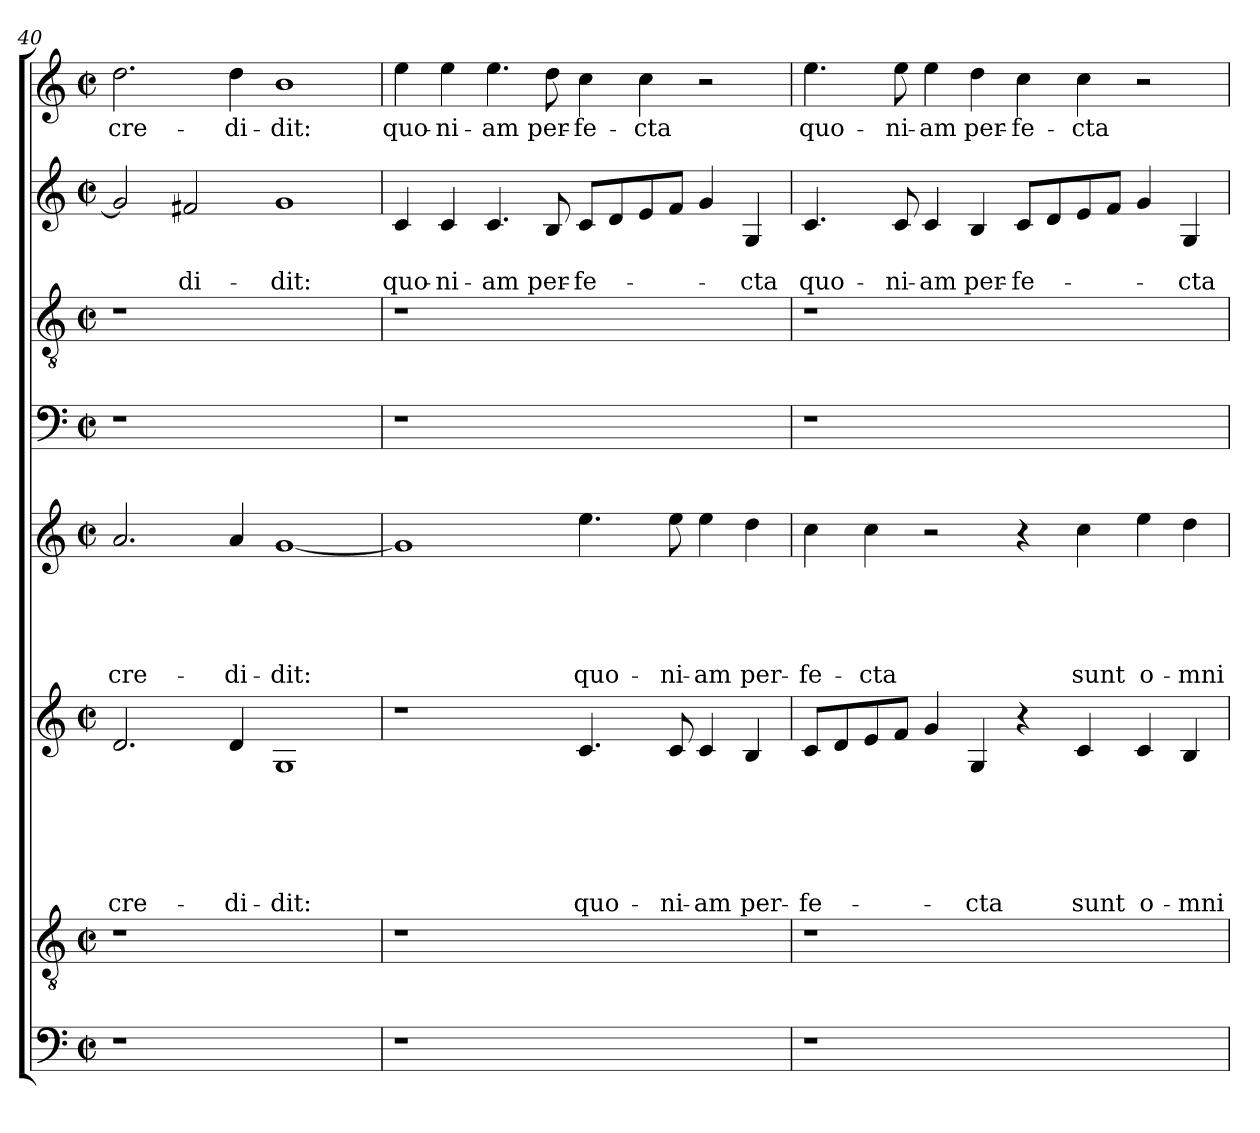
**kern	**kern	**kern	**text	**text	**text	**text	**text	**text	**kern	**text	**text	**text	**text	**text	**kern	**kern	**kern	**text	**text	**kern	**text
*part8	*part7	*part6	*part6	*part6	*part6	*part6	*part6	*part6	*part5	*part5	*part5	*part5	*part5	*part5	*part4	*part3	*part2	*part2	*part2	*part1	*part1
*staff8	*staff7	*staff6	*staff6	*staff6	*staff6	*staff6	*staff6	*staff6	*staff5	*staff5	*staff5	*staff5	*staff5	*staff5	*staff4	*staff3	*staff2	*staff2	*staff2	*staff1	*staff1
*clefF4	*clefGv2	*clefG2	*	*	*	*	*	*	*clefG2	*	*	*	*	*	*clefF4	*clefGv2	*clefG2	*	*	*clefG2	*
*k[]	*k[]	*k[]	*	*	*	*	*	*	*k[]	*	*	*	*	*	*k[]	*k[]	*k[]	*	*	*k[]	*
*C:	*C:	*C:	*	*	*	*	*	*	*C:	*	*	*	*	*	*C:	*C:	*C:	*	*	*C:	*
*M2/2	*M2/2	*M2/2	*	*	*	*	*	*	*M2/2	*	*	*	*	*	*M2/2	*M2/2	*M2/2	*	*	*M2/2	*
*met(c|)	*met(c|)	*met(c|)	*	*	*	*	*	*	*met(c|)	*	*	*	*	*	*met(c|)	*met(c|)	*met(c|)	*	*	*met(c|)	*
=40	=40	=40	=40	=40	=40	=40	=40	=40	=40	=40	=40	=40	=40	=40	=40	=40	=40	=40	=40	=40	=40
1r	1r	2.d/	.	.	.	.	.	cre-	2.a/	.	.	.	.	cre-	1r	1r	2g/]	.	.	2.dd\	cre-
.	.	.	.	.	.	.	.	.	.	.	.	.	.	.	.	.	2f#X/	.	-di-	.	.
.	.	4d/	.	.	.	.	.	-di-	4a/	.	.	.	.	-di-	.	.	.	.	.	4dd\	-di-
1ryy	1ryy	1G	.	.	.	.	.	-dit:	[1g	.	.	.	.	-dit:	1ryy	1ryy	1g	.	-dit:	1b	-dit:
=41	=41	=41	=41	=41	=41	=41	=41	=41	=41	=41	=41	=41	=41	=41	=41	=41	=41	=41	=41	=41	=41
1r	1r	1r	.	.	.	.	.	.	1g]	.	.	.	.	.	1r	1r	4c/	.	quo-	4ee\	quo-
.	.	.	.	.	.	.	.	.	.	.	.	.	.	.	.	.	4c/	.	-ni-	4ee\	-ni-
.	.	.	.	.	.	.	.	.	.	.	.	.	.	.	.	.	4.c/	.	-am	4.ee\	-am
.	.	.	.	.	.	.	.	.	.	.	.	.	.	.	.	.	8B/	.	per-	8dd\	per-
1ryy	1ryy	4.c/	.	.	.	.	.	quo-	4.ee\	.	.	.	.	quo-	1ryy	1ryy	8c/L	.	-fe-	4cc\	-fe-
.	.	.	.	.	.	.	.	.	.	.	.	.	.	.	.	.	8d/	.	.	.	.
.	.	.	.	.	.	.	.	.	.	.	.	.	.	.	.	.	8e/	.	.	4cc\	-cta
.	.	8c/	.	.	.	.	.	-ni-	8ee\	.	.	.	.	-ni-	.	.	8f/J	.	.	.	.
.	.	4c/	.	.	.	.	.	-am	4ee\	.	.	.	.	-am	.	.	4g/	.	.	2r	.
.	.	4B/	.	.	.	.	.	per-	4dd\	.	.	.	.	per-	.	.	4G/	.	-cta	.	.
=42	=42	=42	=42	=42	=42	=42	=42	=42	=42	=42	=42	=42	=42	=42	=42	=42	=42	=42	=42	=42	=42
1r	1r	8c/L	.	.	.	.	.	-fe-	4cc\	.	.	.	.	-fe-	1r	1r	4.c/	.	quo-	4.ee\	quo-
.	.	8d/	.	.	.	.	.	.	.	.	.	.	.	.	.	.	.	.	.	.	.
.	.	8e/	.	.	.	.	.	.	4cc\	.	.	.	.	-cta	.	.	.	.	.	.	.
.	.	8f/J	.	.	.	.	.	.	.	.	.	.	.	.	.	.	8c/	.	-ni-	8ee\	-ni-
.	.	4g/	.	.	.	.	.	.	2r	.	.	.	.	.	.	.	4c/	.	-am	4ee\	-am
.	.	4G/	.	.	.	.	.	-cta	.	.	.	.	.	.	.	.	4B/	.	per-	4dd\	per-
1ryy	1ryy	4r	.	.	.	.	.	.	4r	.	.	.	.	.	1ryy	1ryy	8c/L	.	-fe-	4cc\	-fe-
.	.	.	.	.	.	.	.	.	.	.	.	.	.	.	.	.	8d/	.	.	.	.
.	.	4c/	.	.	.	.	.	sunt	4cc\	.	.	.	.	sunt	.	.	8e/	.	.	4cc\	-cta
.	.	.	.	.	.	.	.	.	.	.	.	.	.	.	.	.	8f/J	.	.	.	.
.	.	4c/	.	.	.	.	.	o-	4ee\	.	.	.	.	o-	.	.	4g/	.	.	2r	.
.	.	4B/	.	.	.	.	.	-mni-	4dd\	.	.	.	.	-mni-	.	.	4G/	.	-cta	.	.
=	=	=	=	=	=	=	=	=	=	=	=	=	=	=	=	=	=	=	=	=	=
*-	*-	*-	*-	*-	*-	*-	*-	*-	*-	*-	*-	*-	*-	*-	*-	*-	*-	*-	*-	*-	*-
